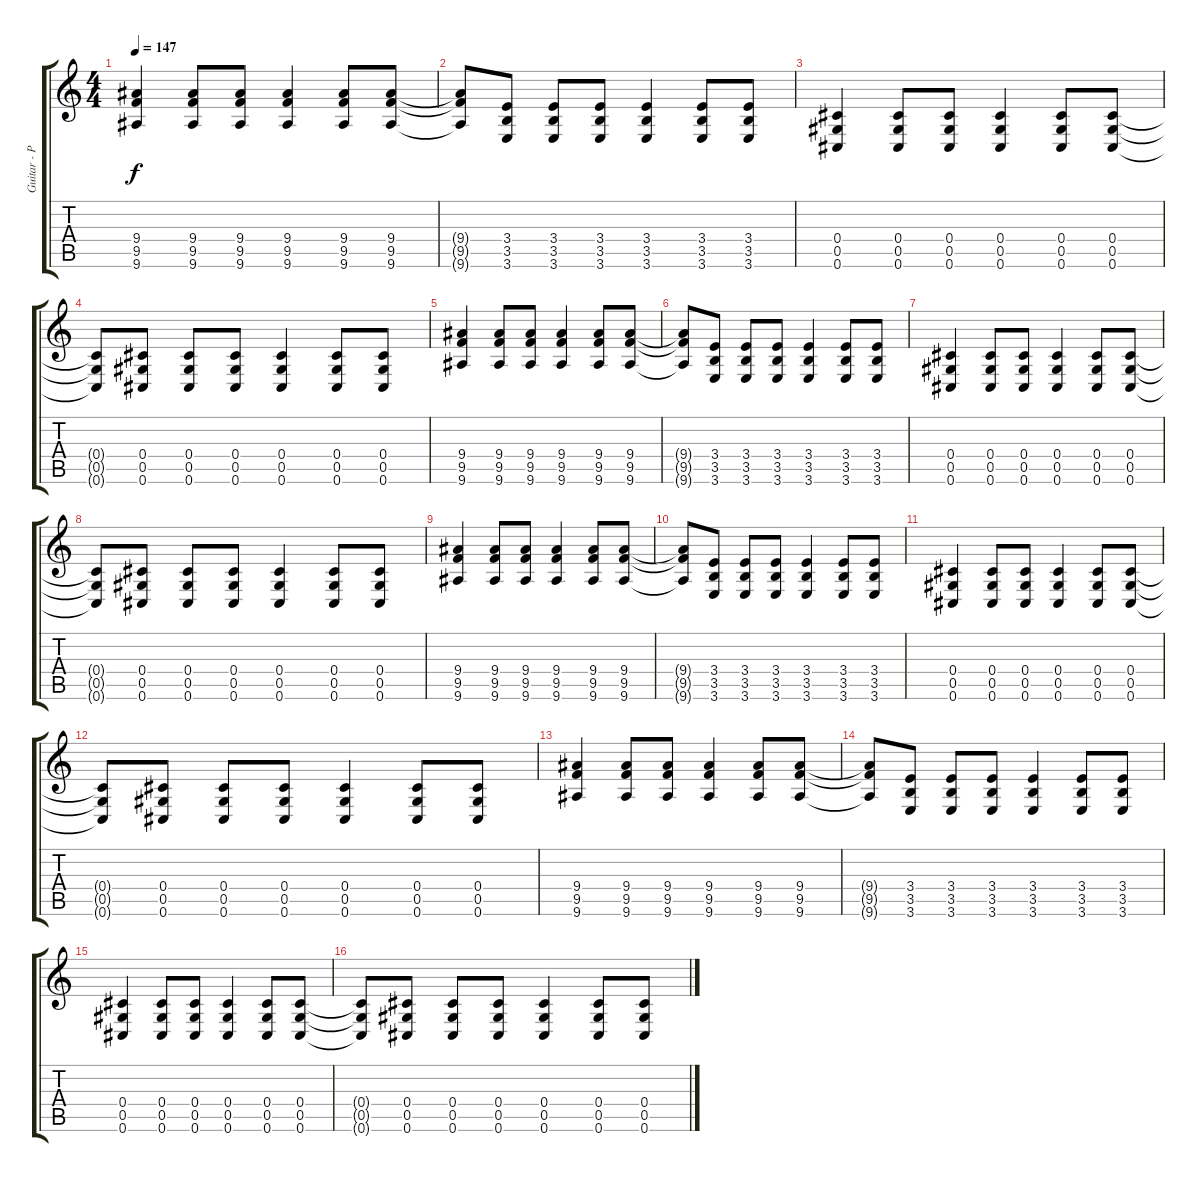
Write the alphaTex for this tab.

\track ("Guitar - Paul Phillips" "Guitar - P") {instrument overdrivenguitar}
\staff {score tabs}
\tuning (Eb4 Bb3 Gb3 Db3 Ab2 Db2) {hide}
\ts (4 4)
\tempo 147
\clef g2
\ks c
(9.4 9.5 9.6).4{dy f} (9.4 9.5 9.6).8 (9.4 9.5 9.6).8 (9.4 9.5 9.6).4 (9.4 9.5 9.6).8 (9.4 9.5 9.6).8 |
(9.4{t} 9.5{t} 9.6{t}).8 (3.4 3.5 3.6).8 (3.4 3.5 3.6).8 (3.4 3.5 3.6).8 (3.4 3.5 3.6).4 (3.4 3.5 3.6).8 (3.4 3.5 3.6).8 |
(0.4 0.5 0.6).4 (0.4 0.5 0.6).8 (0.4 0.5 0.6).8 (0.4 0.5 0.6).4 (0.4 0.5 0.6).8 (0.4 0.5 0.6).8 |
(0.4{t} 0.5{t} 0.6{t}).8 (0.4 0.5 0.6).8 (0.4 0.5 0.6).8 (0.4 0.5 0.6).8 (0.4 0.5 0.6).4 (0.4 0.5 0.6).8 (0.4 0.5 0.6).8 |
(9.4 9.5 9.6).4 (9.4 9.5 9.6).8 (9.4 9.5 9.6).8 (9.4 9.5 9.6).4 (9.4 9.5 9.6).8 (9.4 9.5 9.6).8 |
(9.4{t} 9.5{t} 9.6{t}).8 (3.4 3.5 3.6).8 (3.4 3.5 3.6).8 (3.4 3.5 3.6).8 (3.4 3.5 3.6).4 (3.4 3.5 3.6).8 (3.4 3.5 3.6).8 |
(0.4 0.5 0.6).4 (0.4 0.5 0.6).8 (0.4 0.5 0.6).8 (0.4 0.5 0.6).4 (0.4 0.5 0.6).8 (0.4 0.5 0.6).8 |
(0.4{t} 0.5{t} 0.6{t}).8 (0.4 0.5 0.6).8 (0.4 0.5 0.6).8 (0.4 0.5 0.6).8 (0.4 0.5 0.6).4 (0.4 0.5 0.6).8 (0.4 0.5 0.6).8 |
(9.4 9.5 9.6).4 (9.4 9.5 9.6).8 (9.4 9.5 9.6).8 (9.4 9.5 9.6).4 (9.4 9.5 9.6).8 (9.4 9.5 9.6).8 |
(9.4{t} 9.5{t} 9.6{t}).8 (3.4 3.5 3.6).8 (3.4 3.5 3.6).8 (3.4 3.5 3.6).8 (3.4 3.5 3.6).4 (3.4 3.5 3.6).8 (3.4 3.5 3.6).8 |
(0.4 0.5 0.6).4 (0.4 0.5 0.6).8 (0.4 0.5 0.6).8 (0.4 0.5 0.6).4 (0.4 0.5 0.6).8 (0.4 0.5 0.6).8 |
(0.4{t} 0.5{t} 0.6{t}).8 (0.4 0.5 0.6).8 (0.4 0.5 0.6).8 (0.4 0.5 0.6).8 (0.4 0.5 0.6).4 (0.4 0.5 0.6).8 (0.4 0.5 0.6).8 |
(9.4 9.5 9.6).4 (9.4 9.5 9.6).8 (9.4 9.5 9.6).8 (9.4 9.5 9.6).4 (9.4 9.5 9.6).8 (9.4 9.5 9.6).8 |
(9.4{t} 9.5{t} 9.6{t}).8 (3.4 3.5 3.6).8 (3.4 3.5 3.6).8 (3.4 3.5 3.6).8 (3.4 3.5 3.6).4 (3.4 3.5 3.6).8 (3.4 3.5 3.6).8 |
(0.4 0.5 0.6).4 (0.4 0.5 0.6).8 (0.4 0.5 0.6).8 (0.4 0.5 0.6).4 (0.4 0.5 0.6).8 (0.4 0.5 0.6).8 |
(0.4{t} 0.5{t} 0.6{t}).8 (0.4 0.5 0.6).8 (0.4 0.5 0.6).8 (0.4 0.5 0.6).8 (0.4 0.5 0.6).4 (0.4 0.5 0.6).8 (0.4 0.5 0.6).8
